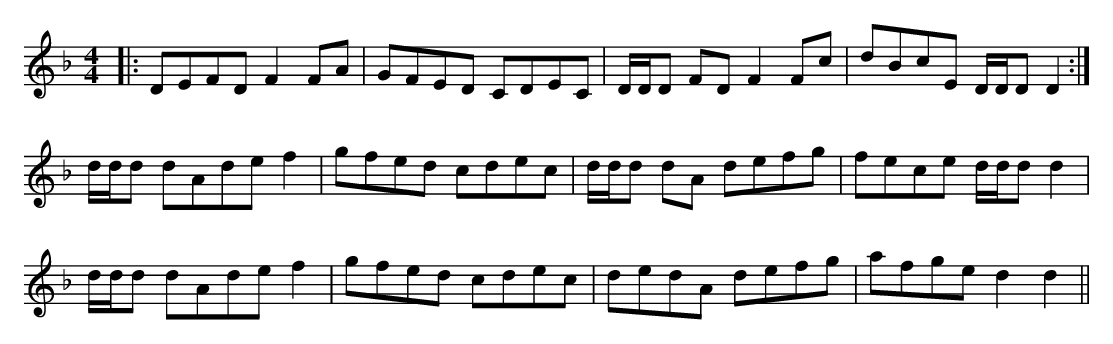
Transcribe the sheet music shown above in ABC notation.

X:1
M:4/4
K:Dmin
|:DEFD F2 FA|GFED CDEC|D/D/D FD F2 Fc|dBcE D/D/D D2:|
d/d/d dAde f2|gfed cdec|d/d/d dA defg|fece d/d/d d2|
d/d/d dAde f2|gfed cdec|dedA defg|afge d2 d2||
